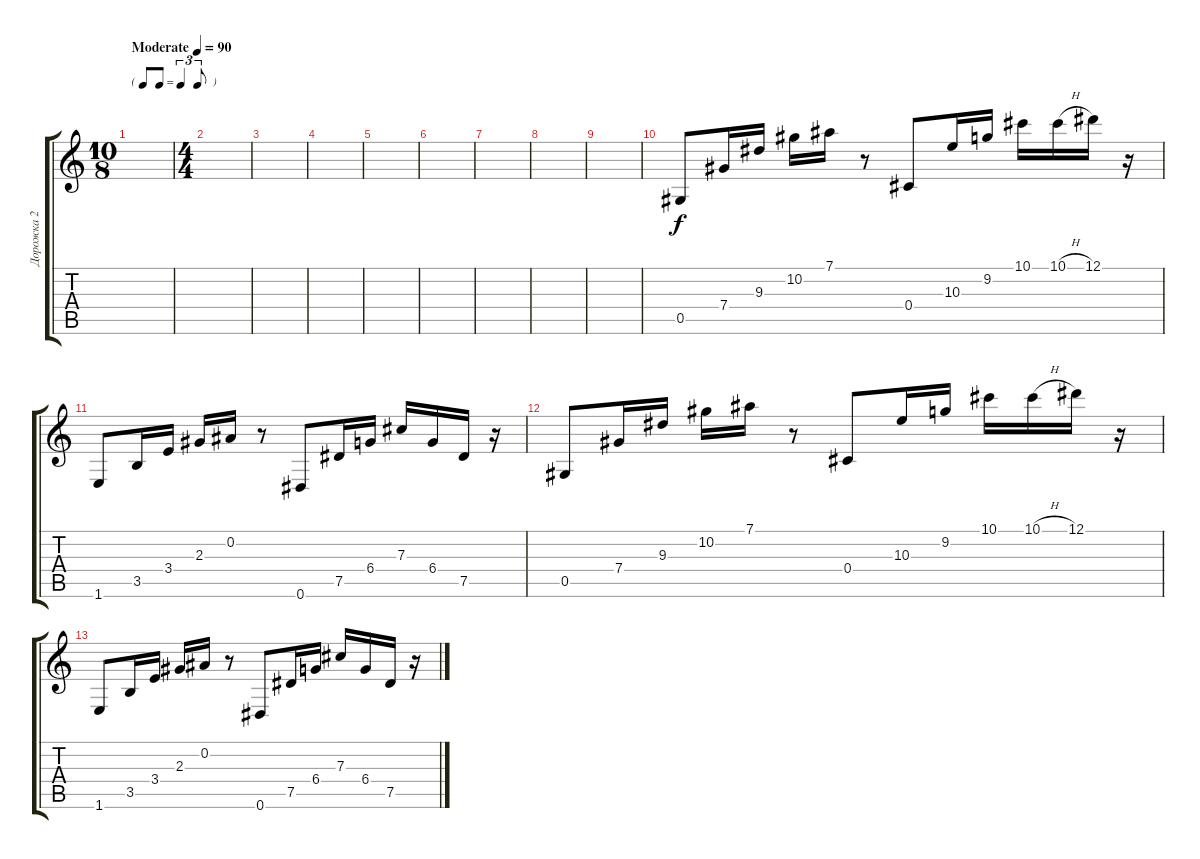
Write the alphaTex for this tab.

\track ("Дорожка 2" "Дорожка 2") {instrument acousticguitarsteel}
\staff {score tabs}
\tuning (Eb4 Bb3 Gb3 Db3 Ab2 Eb2) {hide}
\ts (10 8)
\tf triplet8th
\tempo (90 "Moderate")
\clef g2
\ks c
|
\ts (4 4)
|
|
|
|
|
|
|
|
0.5.8 7.4.16 9.3.16 10.2.16 7.1.16 r.8 0.4.8 10.3.16 9.2.16 10.1.16 10.1{h}.16 12.1.16 r.16 |
1.6.8 3.5.16 3.4.16 2.3.16 0.2.16 r.8 0.6.8 7.5.16 6.4.16 7.3.16 6.4.16 7.5.16 r.16 |
0.5.8 7.4.16 9.3.16 10.2.16 7.1.16 r.8 0.4.8 10.3.16 9.2.16 10.1.16 10.1{h}.16 12.1.16 r.16 |
1.6.8 3.5.16 3.4.16 2.3.16 0.2.16 r.8 0.6.8 7.5.16 6.4.16 7.3.16 6.4.16 7.5.16 r.16
